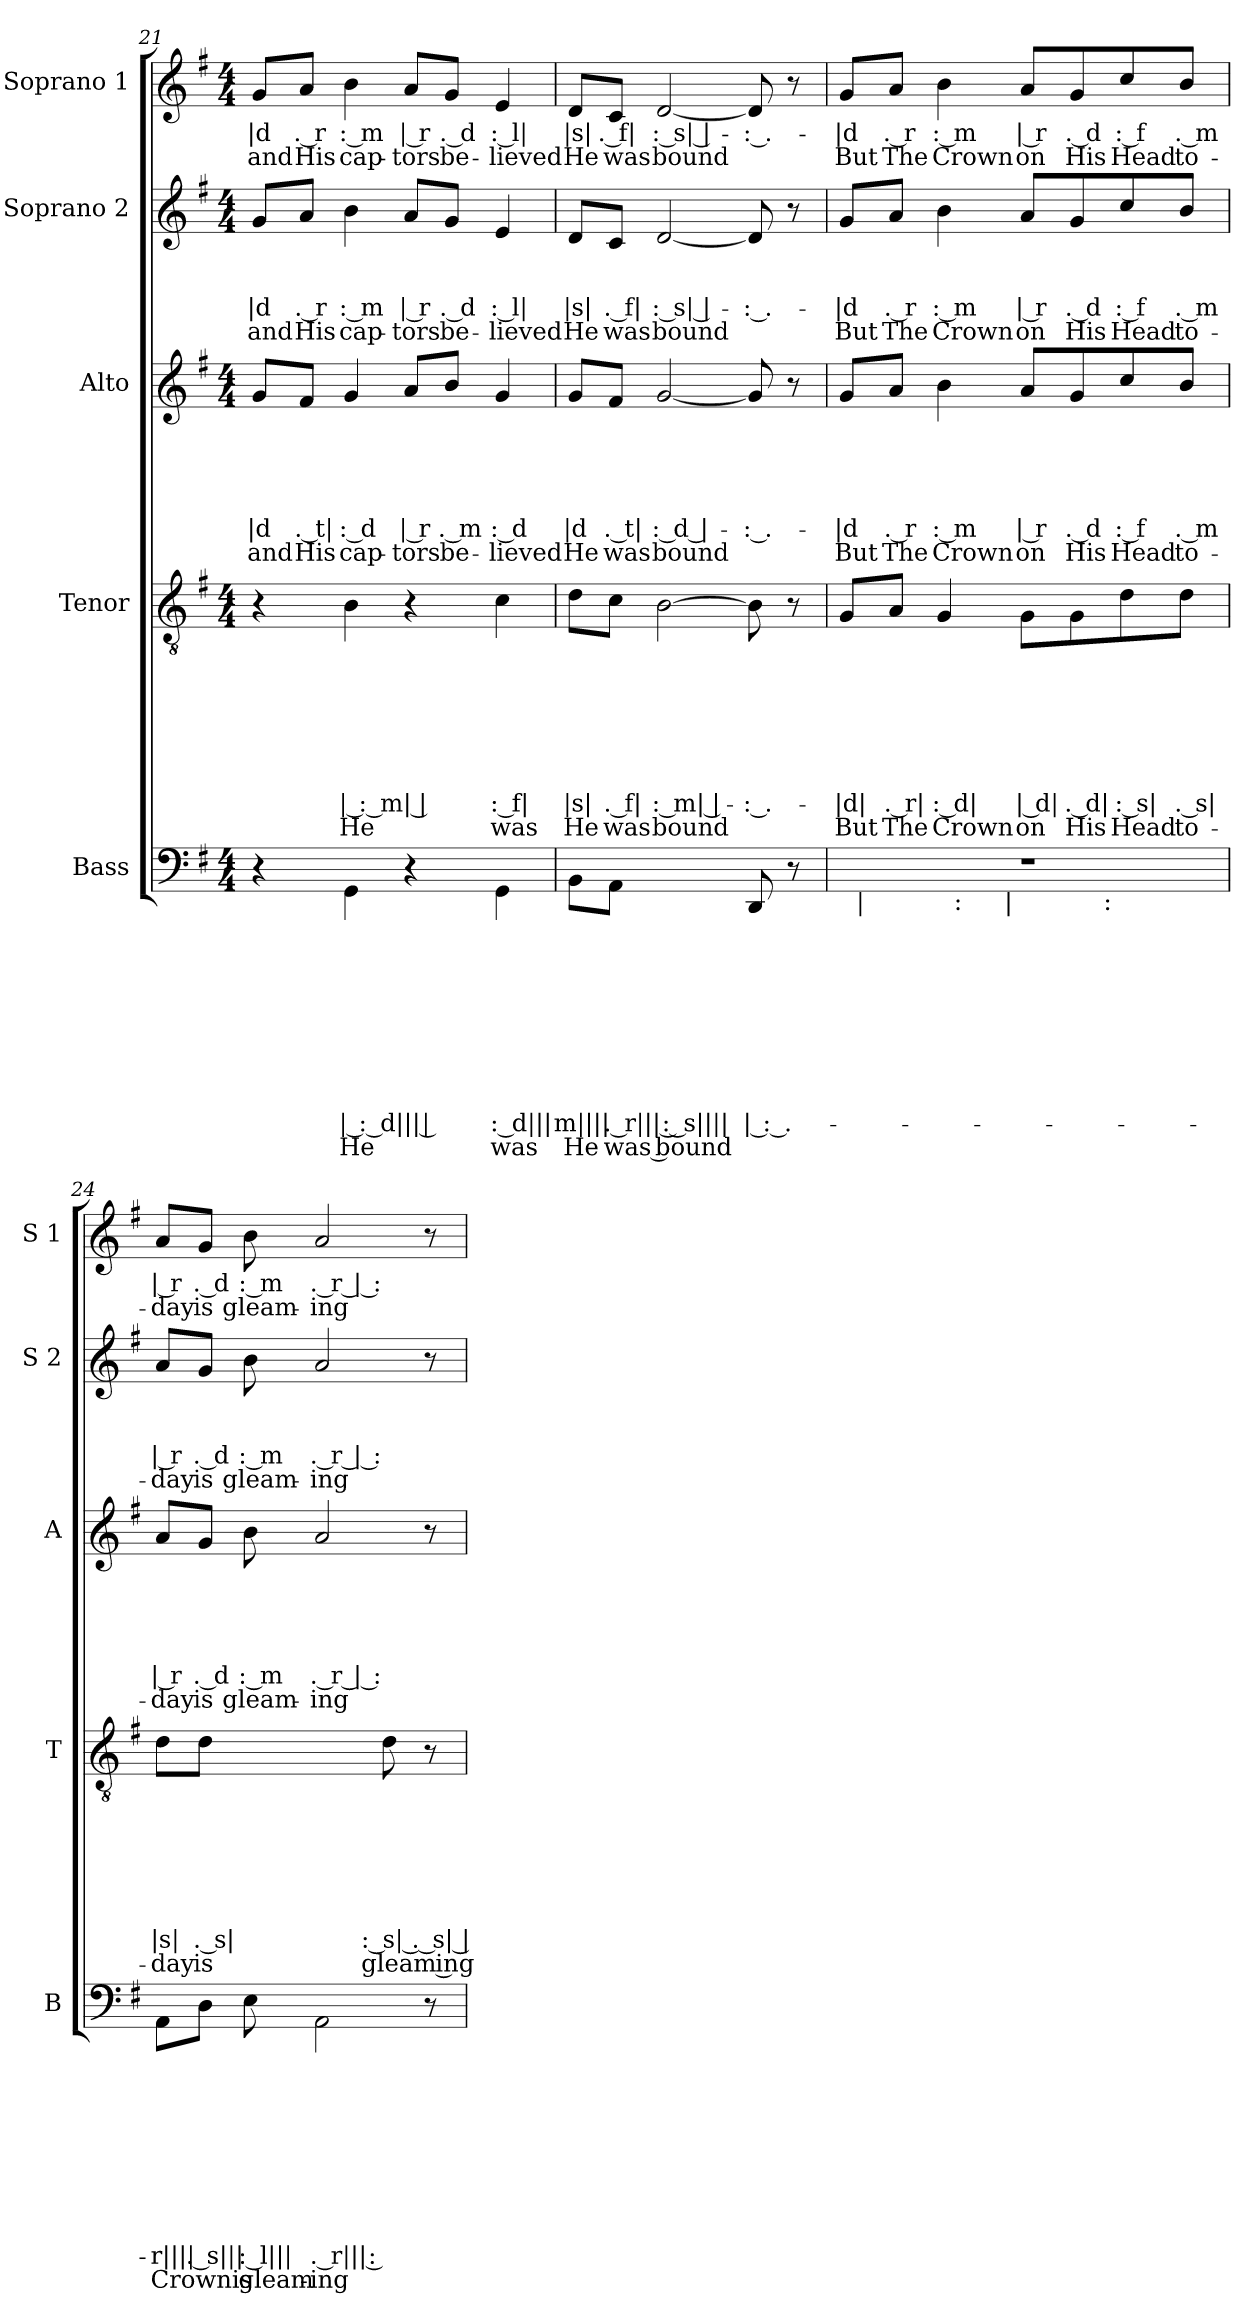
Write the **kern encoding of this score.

**kern	**text	**text	**text	**text	**text	**text	**text	**text	**text	**text	**kern	**text	**text	**text	**text	**text	**text	**text	**text	**kern	**text	**text	**text	**text	**text	**text	**kern	**text	**text	**text	**text	**kern	**text	**text
*part5	*part5	*part5	*part5	*part5	*part5	*part5	*part5	*part5	*part5	*part5	*part4	*part4	*part4	*part4	*part4	*part4	*part4	*part4	*part4	*part3	*part3	*part3	*part3	*part3	*part3	*part3	*part2	*part2	*part2	*part2	*part2	*part1	*part1	*part1
*staff5	*staff5	*staff5	*staff5	*staff5	*staff5	*staff5	*staff5	*staff5	*staff5	*staff5	*staff4	*staff4	*staff4	*staff4	*staff4	*staff4	*staff4	*staff4	*staff4	*staff3	*staff3	*staff3	*staff3	*staff3	*staff3	*staff3	*staff2	*staff2	*staff2	*staff2	*staff2	*staff1	*staff1	*staff1
*I"Bass	*	*	*	*	*	*	*	*	*	*	*I"Tenor	*	*	*	*	*	*	*	*	*I"Alto	*	*	*	*	*	*	*I"Soprano 2	*	*	*	*	*I"Soprano 1	*	*
*I'B	*	*	*	*	*	*	*	*	*	*	*I'T	*	*	*	*	*	*	*	*	*I'A	*	*	*	*	*	*	*I'S 2	*	*	*	*	*I'S 1	*	*
!!LO:PB:g=z
*clefF4	*	*	*	*	*	*	*	*	*	*	*clefGv2	*	*	*	*	*	*	*	*	*clefG2	*	*	*	*	*	*	*clefG2	*	*	*	*	*clefG2	*	*
*k[f#]	*	*	*	*	*	*	*	*	*	*	*k[f#]	*	*	*	*	*	*	*	*	*k[f#]	*	*	*	*	*	*	*k[f#]	*	*	*	*	*k[f#]	*	*
*G:	*	*	*	*	*	*	*	*	*	*	*G:	*	*	*	*	*	*	*	*	*G:	*	*	*	*	*	*	*G:	*	*	*	*	*G:	*	*
*M4/4	*	*	*	*	*	*	*	*	*	*	*M4/4	*	*	*	*	*	*	*	*	*M4/4	*	*	*	*	*	*	*M4/4	*	*	*	*	*M4/4	*	*
=21	=21	=21	=21	=21	=21	=21	=21	=21	=21	=21	=21	=21	=21	=21	=21	=21	=21	=21	=21	=21	=21	=21	=21	=21	=21	=21	=21	=21	=21	=21	=21	=21	=21	=21
!	!	!	!	!	!	!	!	!	!	!	!	!	!	!	!	!	!	!	!	!	!	!	!	!	!LO:LY:b:rj	!LO:LY:b:rj	!	!	!	!LO:LY:b:rj	!LO:LY:b:rj	!	!LO:LY:b:rj	!LO:LY:b:rj
4r	.	.	.	.	.	.	.	.	.	.	4r	.	.	.	.	.	.	.	.	8g/L	.	.	.	.	-|d	and	8g/L	.	.	-|d	and	8g/L	-|d	and
!	!	!	!	!	!	!	!	!	!	!	!	!	!	!	!	!	!	!	!	!	!	!	!	!	!LO:LY:b:rj	!LO:LY:b:rj	!	!	!	!LO:LY:b:rj	!LO:LY:b:rj	!	!LO:LY:b:rj	!LO:LY:b:rj
.	.	.	.	.	.	.	.	.	.	.	.	.	.	.	.	.	.	.	.	8f#/J	.	.	.	.	. t|	His	8a/J	.	.	. r	His	8a/J	. r	His
!	!	!	!	!	!	!	!	!	!LO:LY:b:rj	!LO:LY:b:rj	!	!	!	!	!	!	!	!LO:LY:b:rj	!LO:LY:b:rj	!	!	!	!	!	!LO:LY:b:rj	!LO:LY:b:rj	!	!	!	!LO:LY:b:rj	!LO:LY:b:rj	!	!LO:LY:b:rj	!LO:LY:b:rj
4GG\	.	.	.	.	.	.	.	.	-| : d||| |	He	4B\	.	.	.	.	.	.	-| : m| |	He	4g/	.	.	.	.	: d	cap-	4b\	.	.	: m	cap-	4b\	: m	cap-
!	!	!	!	!	!	!	!	!	!	!	!	!	!	!	!	!	!	!	!	!	!	!	!	!	!LO:LY:b:rj	!LO:LY:b:rj	!	!	!	!LO:LY:b:rj	!LO:LY:b:rj	!	!LO:LY:b:rj	!LO:LY:b:rj
4r	.	.	.	.	.	.	.	.	.	.	4r	.	.	.	.	.	.	.	.	8a/L	.	.	.	.	| r	-tors	8a/L	.	.	| r	-tors	8a/L	| r	-tors
!	!	!	!	!	!	!	!	!	!	!	!	!	!	!	!	!	!	!	!	!	!	!	!	!	!LO:LY:b:rj	!LO:LY:b:rj	!	!	!	!LO:LY:b:rj	!LO:LY:b:rj	!	!LO:LY:b:rj	!LO:LY:b:rj
.	.	.	.	.	.	.	.	.	.	.	.	.	.	.	.	.	.	.	.	8b/J	.	.	.	.	. m	be-	8g/J	.	.	. d	be-	8g/J	. d	be-
!	!	!	!	!	!	!	!	!	!LO:LY:b:rj	!LO:LY:b:rj	!	!	!	!	!	!	!	!LO:LY:b:rj	!LO:LY:b:rj	!	!	!	!	!	!LO:LY:b:rj	!LO:LY:b:rj	!	!	!	!LO:LY:b:rj	!LO:LY:b:rj	!	!LO:LY:b:rj	!LO:LY:b:rj
4GG\	.	.	.	.	.	.	.	.	: d|||	was	4c\	.	.	.	.	.	.	: f|	was	4g/	.	.	.	.	: d	-lieved	4e/	.	.	: l|	-lieved	4e/	: l|	-lieved
=22	=22	=22	=22	=22	=22	=22	=22	=22	=22	=22	=22	=22	=22	=22	=22	=22	=22	=22	=22	=22	=22	=22	=22	=22	=22	=22	=22	=22	=22	=22	=22	=22	=22	=22
!	!	!	!	!	!	!	!	!	!LO:LY:b:rj	!LO:LY:b:rj	!	!	!	!	!	!	!	!LO:LY:b:rj	!LO:LY:b:rj	!	!	!	!	!	!LO:LY:b:rj	!LO:LY:b:rj	!	!	!	!LO:LY:b:rj	!LO:LY:b:rj	!	!LO:LY:b:rj	!LO:LY:b:rj
8BB\L	.	.	.	.	.	.	.	.	m||||	He	8d\L	.	.	.	.	.	.	|s|	He	8g/L	.	.	.	.	|d	He	8d/L	.	.	|s|	He	8d/L	|s|	He
!	!	!	!	!	!	!	!	!	!LO:LY:b:rj	!LO:LY:b:rj	!	!	!	!	!	!	!	!LO:LY:b:rj	!LO:LY:b:rj	!	!	!	!	!	!LO:LY:b:rj	!LO:LY:b:rj	!	!	!	!LO:LY:b:rj	!LO:LY:b:rj	!	!LO:LY:b:rj	!LO:LY:b:rj
8AA\J	.	.	.	.	.	.	.	.	. r||| : s||||	was bound	8c\J	.	.	.	.	.	.	. f|	was	8f#/J	.	.	.	.	. t|	was	8c/J	.	.	. f|	was	8c/J	. f|	was
!	!	!	!	!	!	!	!	!	!	!	!	!	!	!	!	!	!	!LO:LY:b:rj	!LO:LY:b:rj	!	!	!	!	!	!LO:LY:b:rj	!LO:LY:b:rj	!	!	!	!LO:LY:b:rj	!LO:LY:b:rj	!	!LO:LY:b:rj	!LO:LY:b:rj
2ryy	.	.	.	.	.	.	.	.	.	.	[>2B\	.	.	.	.	.	.	: m| |-	bound	[<2g/	.	.	.	.	: d |-	bound	[<2d/	.	.	: s| |-	bound	[<2d/	: s| |-	bound
!	!	!	!	!	!	!	!	!	!LO:LY:b:rj	!	!	!	!	!	!	!	!	!LO:LY:b:rj	!	!	!	!	!	!	!LO:LY:b:rj	!	!	!	!	!LO:LY:b:rj	!	!	!LO:LY:b:rj	!
8DD/	.	.	.	.	.	.	.	.	| : .-	.	8B\]	.	.	.	.	.	.	-: .-	.	8g/]	.	.	.	.	-: .-	.	8d/]	.	.	-: .-	.	8d/]	-: .-	.
8r	.	.	.	.	.	.	.	.	.	.	8r	.	.	.	.	.	.	.	.	8r	.	.	.	.	.	.	8r	.	.	.	.	8r	.	.
=23	=23	=23	=23	=23	=23	=23	=23	=23	=23	=23	=23	=23	=23	=23	=23	=23	=23	=23	=23	=23	=23	=23	=23	=23	=23	=23	=23	=23	=23	=23	=23	=23	=23	=23
!	!	!	!	!	!	!	!	!	!	!	!	!	!	!	!	!	!	!LO:LY:b:rj	!LO:LY:b:rj	!	!	!	!	!	!LO:LY:b:rj	!LO:LY:b:rj	!	!	!	!LO:LY:b:rj	!LO:LY:b:rj	!	!LO:LY:b:rj	!LO:LY:b:rj
*^	*	*	*	*	*	*	*	*	*	*	*	*	*	*	*	*	*	*	*	*	*	*	*	*	*	*	*	*	*	*	*	*	*	*
*	*^	*	*	*	*	*	*	*	*	*	*	*	*	*	*	*	*	*	*	*	*	*	*	*	*	*	*	*	*	*	*	*	*	*	*
*	*	*^	*	*	*	*	*	*	*	*	*	*	*	*	*	*	*	*	*	*	*	*	*	*	*	*	*	*	*	*	*	*	*	*	*	*
*	*	*	*^	*	*	*	*	*	*	*	*	*	*	*	*	*	*	*	*	*	*	*	*	*	*	*	*	*	*	*	*	*	*	*	*	*	*
1r	32ryy	4ryy	4...ryy	2ryy	.	.	.	.	.	.	.	.	.	.	8G/L	.	.	.	.	.	.	-|d|	But	8g/L	.	.	.	.	-|d	But	8g/L	.	.	-|d	But	8g/L	-|d	But
!	!LO:TX:b:t=|	!	!	!	!	!	!	!	!	!	!	!	!	!	!	!	!	!	!	!	!	!	!	!	!	!	!	!	!	!	!	!	!	!	!	!	!	!
.	2ryy	.	.	.	.	.	.	.	.	.	.	.	.	.	.	.	.	.	.	.	.	.	.	.	.	.	.	.	.	.	.	.	.	.	.	.	.	.
!	!	!	!	!	!	!	!	!	!	!	!	!	!	!	!	!	!	!	!	!	!	!LO:LY:b:rj	!LO:LY:b:rj	!	!	!	!	!	!LO:LY:b:rj	!LO:LY:b:rj	!	!	!	!LO:LY:b:rj	!LO:LY:b:rj	!	!LO:LY:b:rj	!LO:LY:b:rj
.	.	.	.	.	.	.	.	.	.	.	.	.	.	.	8A/J	.	.	.	.	.	.	. r|	The	8a/J	.	.	.	.	. r	The	8a/J	.	.	. r	The	8a/J	. r	The
!	!	!	!	!	!	!	!	!	!	!	!	!	!	!	!	!	!	!	!	!	!	!LO:LY:b:rj	!LO:LY:b:rj	!	!	!	!	!	!LO:LY:b:rj	!LO:LY:b:rj	!	!	!	!LO:LY:b:rj	!LO:LY:b:rj	!	!LO:LY:b:rj	!LO:LY:b:rj
.	.	32ryy	.	.	.	.	.	.	.	.	.	.	.	.	4G/	.	.	.	.	.	.	: d|	Crown	4b\	.	.	.	.	: m	Crown	4b\	.	.	: m	Crown	4b\	: m	Crown
!	!	!LO:TX:b:t=&colon;	!	!	!	!	!	!	!	!	!	!	!	!	!	!	!	!	!	!	!	!	!	!	!	!	!	!	!	!	!	!	!	!	!	!	!	!
.	.	2ryy	.	.	.	.	.	.	.	.	.	.	.	.	.	.	.	.	.	.	.	.	.	.	.	.	.	.	.	.	.	.	.	.	.	.	.	.
!	!	!	!LO:TX:b:t=|	!	!	!	!	!	!	!	!	!	!	!	!	!	!	!	!	!	!	!	!	!	!	!	!	!	!	!	!	!	!	!	!	!	!	!
.	.	.	2ryy	.	.	.	.	.	.	.	.	.	.	.	.	.	.	.	.	.	.	.	.	.	.	.	.	.	.	.	.	.	.	.	.	.	.	.
!	!	!	!	!	!	!	!	!	!	!	!	!	!	!	!	!	!	!	!	!	!	!LO:LY:b:rj	!LO:LY:b:rj	!	!	!	!	!	!LO:LY:b:rj	!LO:LY:b:rj	!	!	!	!LO:LY:b:rj	!LO:LY:b:rj	!	!LO:LY:b:rj	!LO:LY:b:rj
.	.	.	.	8..ryy	.	.	.	.	.	.	.	.	.	.	8G\L	.	.	.	.	.	.	| d|	on	8a/L	.	.	.	.	| r	on	8a/L	.	.	| r	on	8a/L	| r	on
.	4...ryy	.	.	.	.	.	.	.	.	.	.	.	.	.	.	.	.	.	.	.	.	.	.	.	.	.	.	.	.	.	.	.	.	.	.	.	.	.
!	!	!	!	!	!	!	!	!	!	!	!	!	!	!	!	!	!	!	!	!	!	!LO:LY:b:rj	!LO:LY:b:rj	!	!	!	!	!	!LO:LY:b:rj	!LO:LY:b:rj	!	!	!	!LO:LY:b:rj	!LO:LY:b:rj	!	!LO:LY:b:rj	!LO:LY:b:rj
.	.	.	.	.	.	.	.	.	.	.	.	.	.	.	8G\	.	.	.	.	.	.	. d|	His	8g/	.	.	.	.	. d	His	8g/	.	.	. d	His	8g/	. d	His
!	!	!	!	!LO:TX:b:t=&colon;	!	!	!	!	!	!	!	!	!	!	!	!	!	!	!	!	!	!	!	!	!	!	!	!	!	!	!	!	!	!	!	!	!	!
.	.	.	.	4ryy	.	.	.	.	.	.	.	.	.	.	.	.	.	.	.	.	.	.	.	.	.	.	.	.	.	.	.	.	.	.	.	.	.	.
!	!	!	!	!	!	!	!	!	!	!	!	!	!	!	!	!	!	!	!	!	!	!LO:LY:b:rj	!LO:LY:b:rj	!	!	!	!	!	!LO:LY:b:rj	!LO:LY:b:rj	!	!	!	!LO:LY:b:rj	!LO:LY:b:rj	!	!LO:LY:b:rj	!LO:LY:b:rj
.	.	.	.	.	.	.	.	.	.	.	.	.	.	.	8d\	.	.	.	.	.	.	: s|	Head	8cc/	.	.	.	.	: f	Head	8cc/	.	.	: f	Head	8cc/	: f	Head
.	.	8..ryy	.	.	.	.	.	.	.	.	.	.	.	.	.	.	.	.	.	.	.	.	.	.	.	.	.	.	.	.	.	.	.	.	.	.	.	.
!	!	!	!	!	!	!	!	!	!	!	!	!	!	!	!	!	!	!	!	!	!	!LO:LY:b:rj	!LO:LY:b:rj	!	!	!	!	!	!LO:LY:b:rj	!LO:LY:b:rj	!	!	!	!LO:LY:b:rj	!LO:LY:b:rj	!	!LO:LY:b:rj	!LO:LY:b:rj
.	.	.	.	.	.	.	.	.	.	.	.	.	.	.	8d\J	.	.	.	.	.	.	. s|	to-	8b/J	.	.	.	.	. m	to-	8b/J	.	.	. m	to-	8b/J	. m	to-
.	.	.	32ryy	32ryy	.	.	.	.	.	.	.	.	.	.	.	.	.	.	.	.	.	.	.	.	.	.	.	.	.	.	.	.	.	.	.	.	.	.
!!LO:PB:g=z
=24	=24	=24	=24	=24	=24	=24	=24	=24	=24	=24	=24	=24	=24	=24	=24	=24	=24	=24	=24	=24	=24	=24	=24	=24	=24	=24	=24	=24	=24	=24	=24	=24	=24	=24	=24	=24	=24	=24
!	!	!	!	!	!	!	!	!	!	!	!	!	!LO:LY:b:rj	!LO:LY:b:rj	!	!	!	!	!	!	!	!LO:LY:b:rj	!LO:LY:b:rj	!	!	!	!	!	!LO:LY:b:rj	!LO:LY:b:rj	!	!	!	!LO:LY:b:rj	!LO:LY:b:rj	!	!LO:LY:b:rj	!LO:LY:b:rj
*v	*v	*v	*v	*v	*	*	*	*	*	*	*	*	*	*	*	*	*	*	*	*	*	*	*	*	*	*	*	*	*	*	*	*	*	*	*	*	*	*
8AA\L	.	.	.	.	.	.	.	.	-r||||	Crownis	8d\L	.	.	.	.	.	.	|s|	-day	8a/L	.	.	.	.	| r	-day	8a/L	.	.	| r	-day	8a/L	| r	-day
!	!	!	!	!	!	!	!	!	!LO:LY:b:rj	!	!	!	!	!	!	!	!	!LO:LY:b:rj	!LO:LY:b:rj	!	!	!	!	!	!LO:LY:b:rj	!LO:LY:b:rj	!	!	!	!LO:LY:b:rj	!LO:LY:b:rj	!	!LO:LY:b:rj	!LO:LY:b:rj
8D\J	.	.	.	.	.	.	.	.	. s|||	.	8d\J	.	.	.	.	.	.	. s|	is	8g/J	.	.	.	.	. d	is	8g/J	.	.	. d	is	8g/J	. d	is
!	!	!	!	!	!	!	!	!	!LO:LY:b:rj	!LO:LY:b:rj	!	!	!	!	!	!	!	!	!	!	!	!	!	!	!LO:LY:b:rj	!LO:LY:b:rj	!	!	!	!LO:LY:b:rj	!LO:LY:b:rj	!	!LO:LY:b:rj	!LO:LY:b:rj
8E\	.	.	.	.	.	.	.	.	: l|||	gleam-	2ryy	.	.	.	.	.	.	.	.	8b\	.	.	.	.	: m	gleam-	8b\	.	.	: m	gleam-	8b\	: m	gleam-
!	!	!	!	!	!	!	!	!	!LO:LY:b:rj	!LO:LY:b:rj	!	!	!	!	!	!	!	!	!	!	!	!	!	!	!LO:LY:b:rj	!LO:LY:b:rj	!	!	!	!LO:LY:b:rj	!LO:LY:b:rj	!	!LO:LY:b:rj	!LO:LY:b:rj
2AA\	.	.	.	.	.	.	.	.	. r||| :-	-ing	.	.	.	.	.	.	.	.	.	2a/	.	.	.	.	. r | :-	-ing	2a/	.	.	. r | :-	-ing	2a/	. r | :-	-ing
!	!	!	!	!	!	!	!	!	!	!	!	!	!	!	!	!	!	!LO:LY:b:rj	!LO:LY:b:rj	!	!	!	!	!	!	!	!	!	!	!	!	!	!	!
.	.	.	.	.	.	.	.	.	.	.	8d\	.	.	.	.	.	.	: s| . s| |-	gleam ing-	.	.	.	.	.	.	.	.	.	.	.	.	.	.	.
8r	.	.	.	.	.	.	.	.	.	.	8r	.	.	.	.	.	.	.	.	8r	.	.	.	.	.	.	8r	.	.	.	.	8r	.	.
=	=	=	=	=	=	=	=	=	=	=	=	=	=	=	=	=	=	=	=	=	=	=	=	=	=	=	=	=	=	=	=	=	=	=
*-	*-	*-	*-	*-	*-	*-	*-	*-	*-	*-	*-	*-	*-	*-	*-	*-	*-	*-	*-	*-	*-	*-	*-	*-	*-	*-	*-	*-	*-	*-	*-	*-	*-	*-
